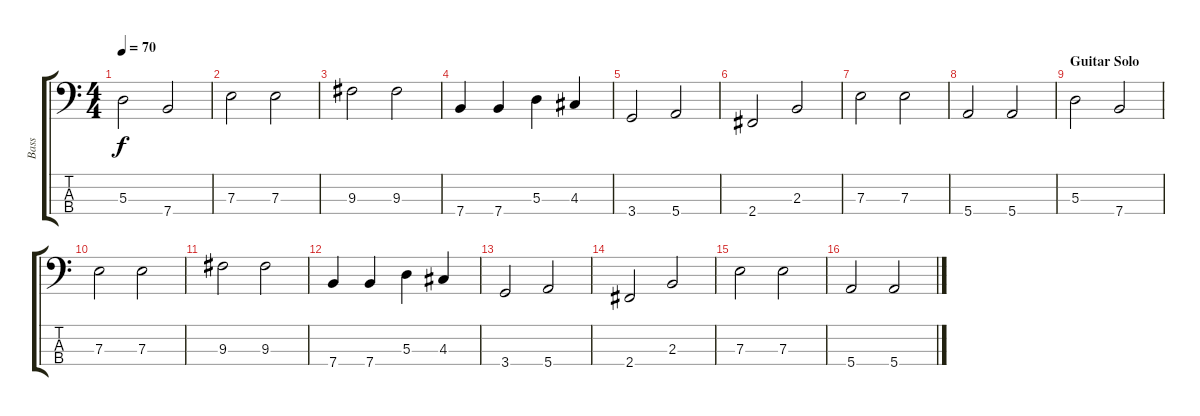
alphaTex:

\track ("Bass" "Bass") {instrument electricbassfinger}
\staff {score tabs}
\tuning (G2 D2 A1 E1) {hide}
\ts (4 4)
\tempo 70
\clef f4
\ks c
5.3.2{dy f} 7.4.2 |
7.3.2 7.3.2 |
9.3.2 9.3.2 |
7.4.4 7.4.4 5.3.4 4.3.4 |
3.4.2 5.4.2 |
2.4.2 2.3.2 |
7.3.2 7.3.2 |
5.4.2 5.4.2 |
\section ("" "Guitar Solo")
5.3.2 7.4.2 |
7.3.2 7.3.2 |
9.3.2 9.3.2 |
7.4.4 7.4.4 5.3.4 4.3.4 |
3.4.2 5.4.2 |
2.4.2 2.3.2 |
7.3.2 7.3.2 |
5.4.2 5.4.2
